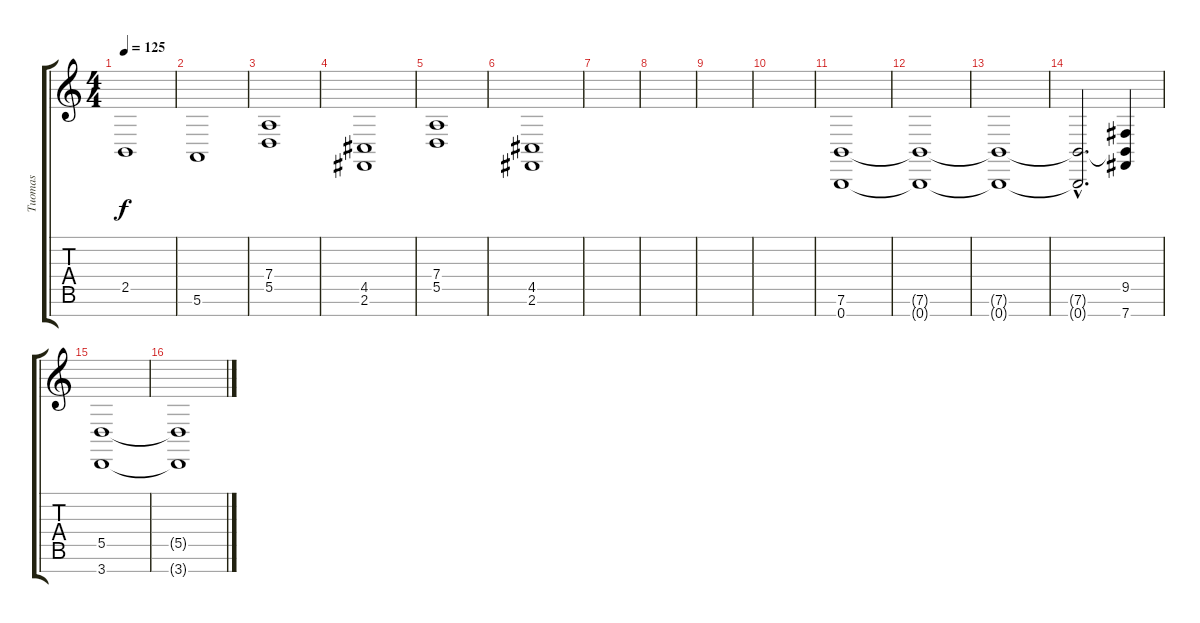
\track ("Tuomas" "Tuomas") {instrument synthstrings1}
\staff {score tabs}
\tuning (E4 B3 G3 D3 A2 E2 B1) {hide}
\ts (4 4)
\tempo 125
\clef g2
\ks c
2.5.1{dy f} |
5.6.1 |
(7.4 5.5).1 |
(4.5 2.6).1 |
(7.4 5.5).1 |
(4.5 2.6).1 |
|
|
|
|
(7.6 0.7).1 |
(7.6{t} 0.7{t}).1 |
(7.6{t} 0.7{t}).1 |
(7.6{hac t} 0.7{hac t}).2{d} (9.5 7.6{t} 7.7).4 |
(5.5 3.7).1 |
(5.5{t} 3.7{t}).1
